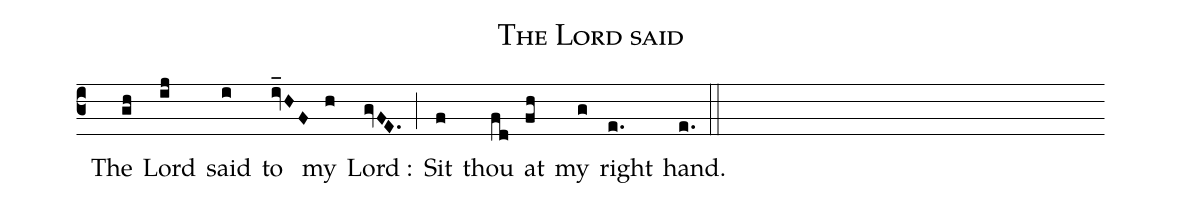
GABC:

name: The Lord said;
%%
(c3) () The(gh) Lord(ij) said(i) to(iv_HF) my(h) Lord :(gvFE.) (;)
Sit(f) thou(fd) at(fh) my(g) right(e.) hand.(e.) (::)
